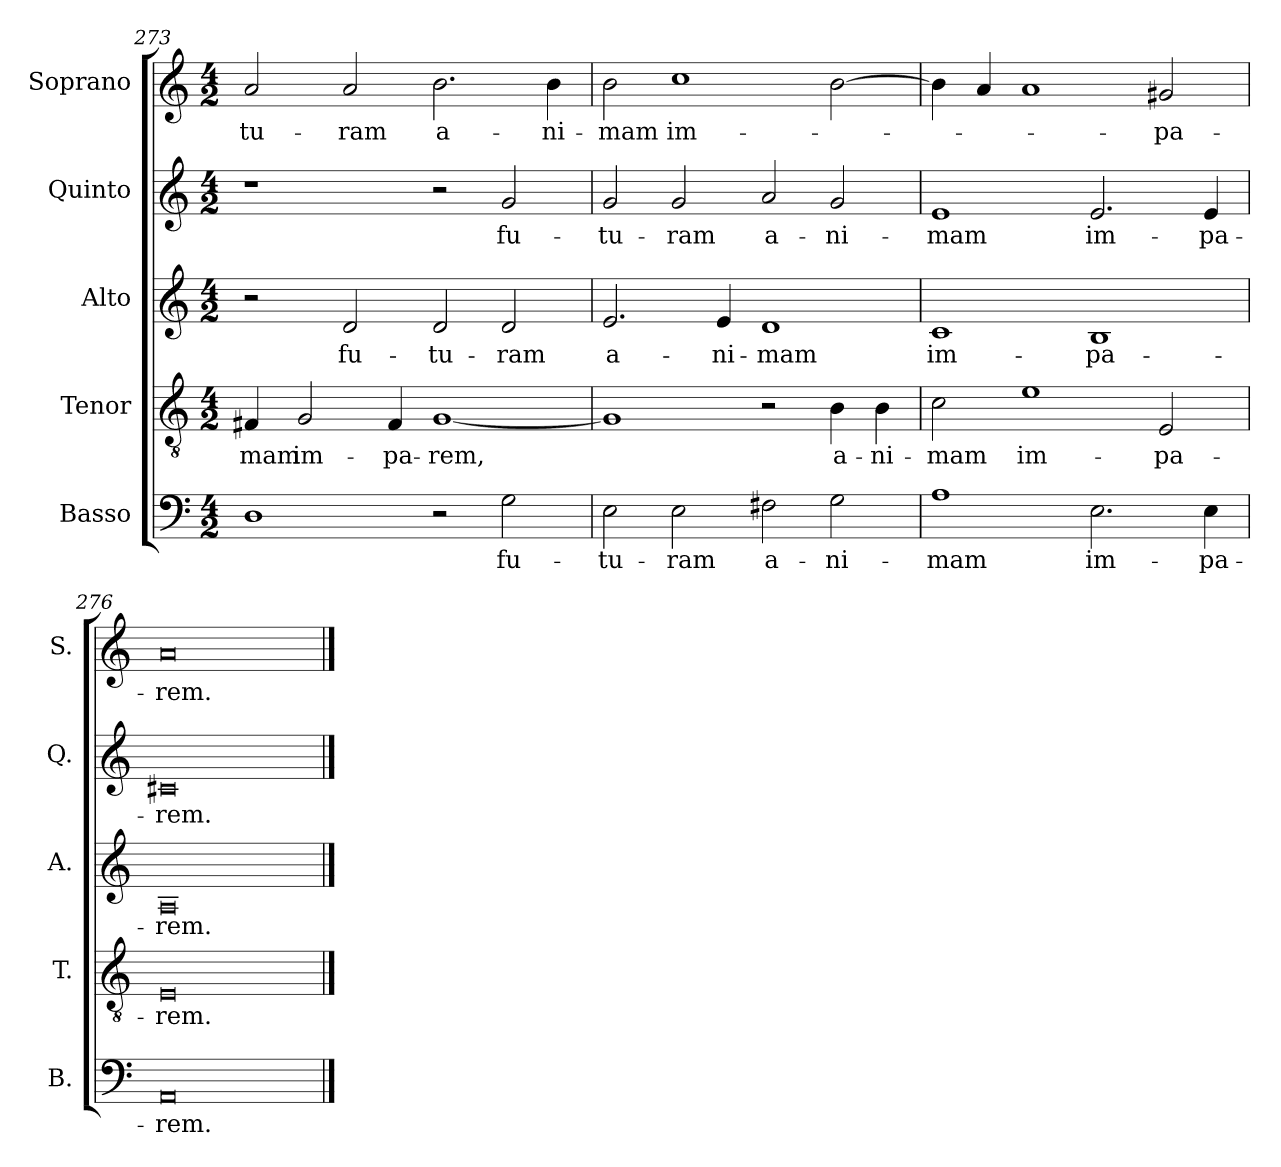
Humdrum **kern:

**kern	**text	**kern	**text	**kern	**text	**kern	**text	**kern	**text
*part5	*part5	*part4	*part4	*part3	*part3	*part2	*part2	*part1	*part1
*staff5	*staff5	*staff4	*staff4	*staff3	*staff3	*staff2	*staff2	*staff1	*staff1
*I"Basso	*	*I"Tenor	*	*I"Alto	*	*I"Quinto	*	*I"Soprano	*
*I'B.	*	*I'T.	*	*I'A.	*	*I'Q.	*	*I'S.	*
!!LO:LB:g=z
*clefF4	*	*clefGv2	*	*clefG2	*	*clefG2	*	*clefG2	*
*	*	*ITrd7c12	*	*	*	*	*	*	*
*k[]	*	*k[]	*	*k[]	*	*k[]	*	*k[]	*
*C:	*	*C:	*	*C:	*	*C:	*	*C:	*
*M4/2	*	*M4/2	*	*M4/2	*	*M4/2	*	*M4/2	*
=273	=273	=273	=273	=273	=273	=273	=273	=273	=273
!	!	!	!LO:LY:b:color=#000000	!	!	!	!	!	!
!	!	!	!	!	!	!	!	!	!LO:LY:b:color=#000000
1Di	.	4FF#Xi/	-mam	2r	.	1r	.	2ai/	-tu-
!	!	!	!LO:LY:b:color=#000000	!	!	!	!	!	!
.	.	2GGi/	im-	.	.	.	.	.	.
!	!	!	!	!	!LO:LY:b:color=#000000	!	!	!	!
!	!	!	!	!	!	!	!	!	!LO:LY:b:color=#000000
.	.	.	.	2di/	fu-	.	.	2ai/	-ram
!	!	!	!LO:LY:b:color=#000000	!	!	!	!	!	!
.	.	4FF#i/	-pa-	.	.	.	.	.	.
!	!	!	!LO:LY:b:color=#000000	!	!	!	!	!	!
!	!	!	!	!	!LO:LY:b:color=#000000	!	!	!	!
!	!	!	!	!	!	!	!	!	!LO:LY:b:color=#000000
2r	.	[1GGi	-rem,	2di/	-tu-	2r	.	2.bi\	a-
!	!LO:LY:b:color=#000000	!	!	!	!	!	!	!	!
!	!	!	!	!	!LO:LY:b:color=#000000	!	!	!	!
!	!	!	!	!	!	!	!LO:LY:b:color=#000000	!	!
2Gi\	fu-	.	.	2di/	-ram	2gi/	fu-	.	.
!	!	!	!	!	!	!	!	!	!LO:LY:b:color=#000000
.	.	.	.	.	.	.	.	4bi\	-ni-
=274	=274	=274	=274	=274	=274	=274	=274	=274	=274
!	!LO:LY:b:color=#000000	!	!	!	!	!	!	!	!
!	!	!	!	!	!LO:LY:b:color=#000000	!	!	!	!
!	!	!	!	!	!	!	!LO:LY:b:color=#000000	!	!
!	!	!	!	!	!	!	!	!	!LO:LY:b:color=#000000
2Ei\	-tu-	1GGi]	.	2.ei/	a-	2gi/	-tu-	2bi\	-mam
!	!LO:LY:b:color=#000000	!	!	!	!	!	!	!	!
!	!	!	!	!	!	!	!LO:LY:b:color=#000000	!	!
!	!	!	!	!	!	!	!	!	!LO:LY:b:color=#000000
2Ei\	-ram	.	.	.	.	2gi/	-ram	1cci	im-
!	!	!	!	!	!LO:LY:b:color=#000000	!	!	!	!
.	.	.	.	4ei/	-ni-	.	.	.	.
!	!LO:LY:b:color=#000000	!	!	!	!	!	!	!	!
!	!	!	!	!	!LO:LY:b:color=#000000	!	!	!	!
!	!	!	!	!	!	!	!LO:LY:b:color=#000000	!	!
2F#Xi\	a-	2r	.	1di	-mam	2ai/	a-	.	.
!	!LO:LY:b:color=#000000	!	!	!	!	!	!	!	!
!	!	!	!LO:LY:b:color=#000000	!	!	!	!	!	!
!	!	!	!	!	!	!	!LO:LY:b:color=#000000	!	!
2Gi\	-ni-	4BBi\	a-	.	.	2gi/	-ni-	[2bi\	.
!	!	!	!LO:LY:b:color=#000000	!	!	!	!	!	!
.	.	4BBi\	-ni-	.	.	.	.	.	.
=275	=275	=275	=275	=275	=275	=275	=275	=275	=275
!	!LO:LY:b:color=#000000	!	!	!	!	!	!	!	!
!	!	!	!LO:LY:b:color=#000000	!	!	!	!	!	!
!	!	!	!	!	!LO:LY:b:color=#000000	!	!	!	!
!	!	!	!	!	!	!	!LO:LY:b:color=#000000	!	!
1Ai	-mam	2Ci\	-mam	1ci	im-	1ei	-mam	4bi\]	.
.	.	.	.	.	.	.	.	4ai/	.
!	!	!	!LO:LY:b:color=#000000	!	!	!	!	!	!
.	.	1Ei	im-	.	.	.	.	1ai	.
!	!LO:LY:b:color=#000000	!	!	!	!	!	!	!	!
!	!	!	!	!	!LO:LY:b:color=#000000	!	!	!	!
!	!	!	!	!	!	!	!LO:LY:b:color=#000000	!	!
2.Ei\	im-	.	.	1Bi	-pa-	2.ei/	im-	.	.
!	!	!	!LO:LY:b:color=#000000	!	!	!	!	!	!
!	!	!	!	!	!	!	!	!	!LO:LY:b:color=#000000
.	.	2EEi/	-pa-	.	.	.	.	2g#Xi/	-pa-
!	!LO:LY:b:color=#000000	!	!	!	!	!	!	!	!
!	!	!	!	!	!	!	!LO:LY:b:color=#000000	!	!
4Ei\	-pa-	.	.	.	.	4ei/	-pa-	.	.
=276	=276	=276	=276	=276	=276	=276	=276	=276	=276
!	!LO:LY:b:color=#000000	!	!	!	!	!	!	!	!
!	!	!	!LO:LY:b:color=#000000	!	!	!	!	!	!
!	!	!	!	!	!LO:LY:b:color=#000000	!	!	!	!
!	!	!	!	!	!	!	!LO:LY:b:color=#000000	!	!
!	!	!	!	!	!	!	!	!	!LO:LY:b:color=#000000
0AAi	-rem.	0EEi	-rem.	0Ai	-rem.	0c#Xi	-rem.	0ai	-rem.
==	==	==	==	==	==	==	==	==	==
*-	*-	*-	*-	*-	*-	*-	*-	*-	*-
